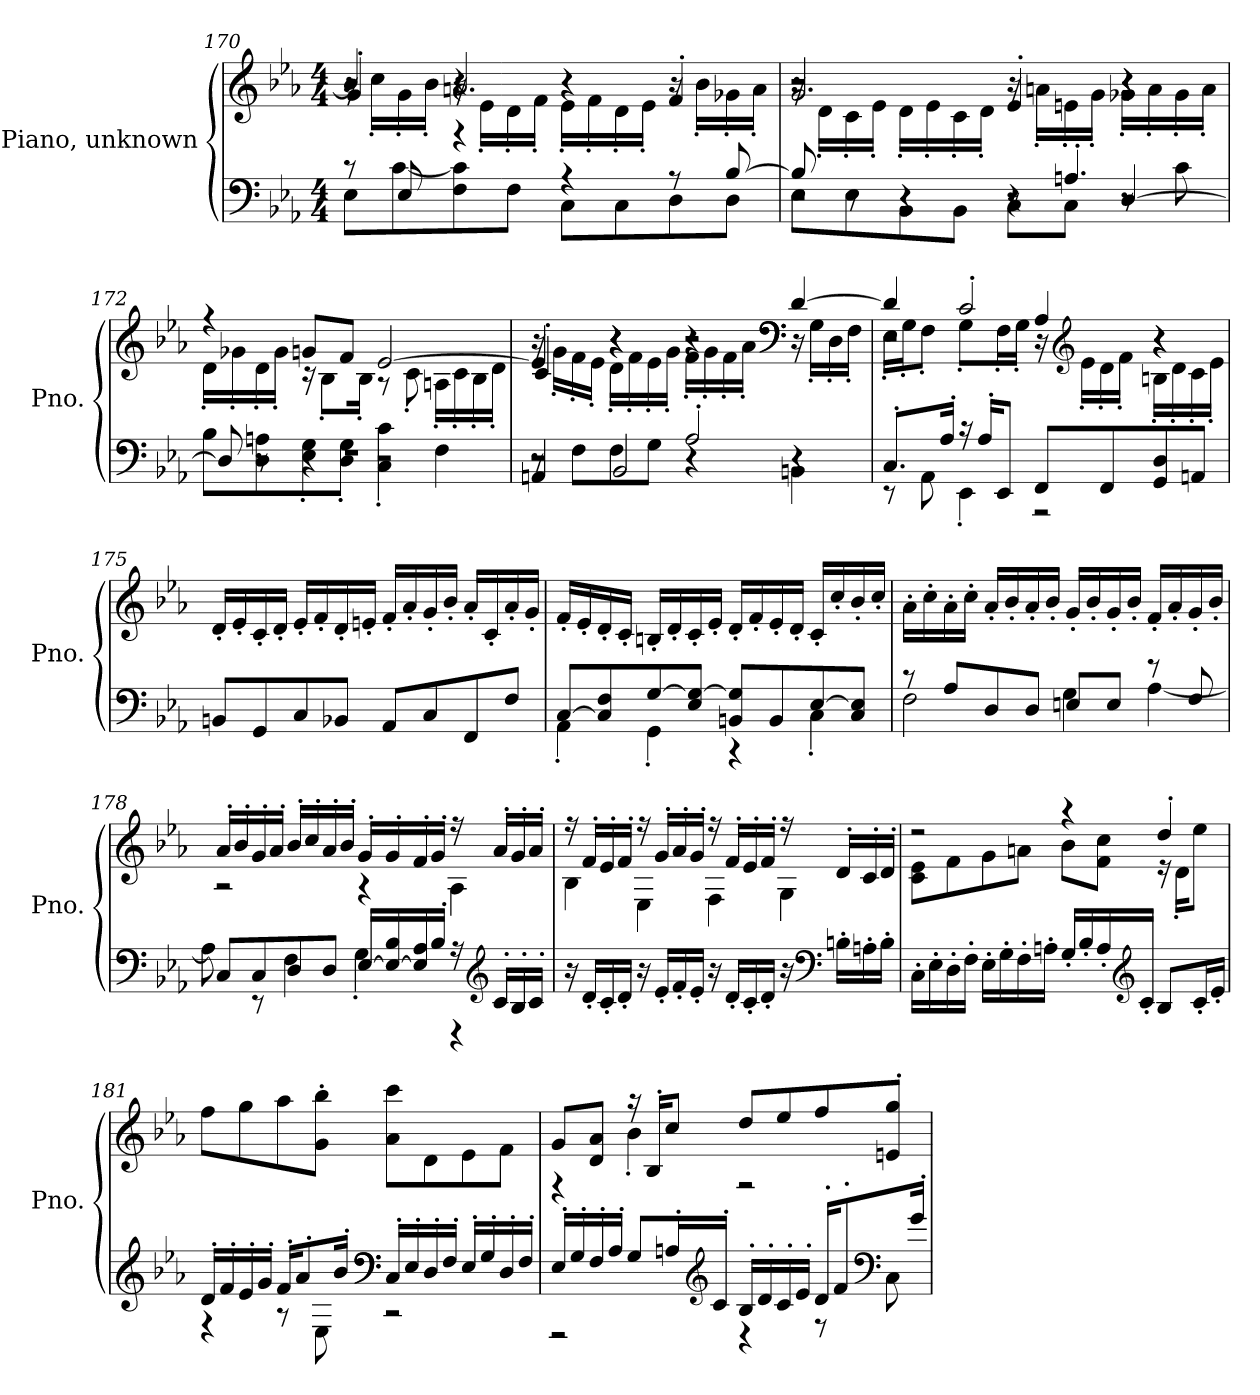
**kern	**kern
*part1	*part1
*staff2	*staff1
*I"Piano, unknown	*
*I'Pno.	*
*clefF4	*clefG2
*k[b-e-a-]	*k[b-e-a-]
*M4/4	*M4/4
=170	=170
*^	*^
*	*	*	*^
8r	8E-\L	4b-/]	16r	4g'/
.	.	.	16cc'\LL	.
8E-/	[8c\	.	16g'\	.
.	.	.	16b-'\JJ	.
4r	8F\ 8c\]	2.an/	16r	4r
.	.	.	16e-'\LL	.
.	8F\J	.	16d'\	.
.	.	.	16f'\JJ	.
4r	8C\L	.	16e-'\LL	4r
.	.	.	16f'\	.
.	8C\	.	16d'\	.
.	.	.	16e-'\JJ	.
8r	8D\	.	16r	4f'/
.	.	.	16b-'\LL	.
[8B-/	8D\J	.	16g-X'\	.
.	.	.	16a'\JJ	.
!!LO:LB:g=z	!!	!!
=171	=171	=171	=171	=171
*	*^	*	*	*
8B-/]	8E-\L	2r	2.g/	16r	2r
.	.	.	.	16d'\LL	.
8r	8E-\	.	.	16c'\	.
.	.	.	.	16e-'\JJ	.
4r	8BB-\	.	.	16d'\LL	.
.	.	.	.	16e-'\	.
.	8BB-\J	.	.	16c'\	.
.	.	.	.	16d'\JJ	.
8r	8C\L	4r	.	16r	4e-'/
.	.	.	.	16an'\LL	.
4.An'/	8C\J	.	.	16en'\	.
.	.	.	.	16g'\JJ	.
.	8r	[4D/	4r	16g-X'\LL	4r
.	.	.	.	16a'\	.
.	8c\	.	.	16g-'\	.
.	.	.	.	16a'\JJ	.
*	*	*	*	*v	*v
=172	=172	=172	=172	=172
1r	8B-\L	8D/]	4r	16d'\LL
.	.	.	.	16g-X'\
.	8D\ 8An\	8r	.	16d'\
.	.	.	.	16g-'\JJ
.	8E-\' 8G\'	4r	8gn/L	16r
.	.	.	.	8B-'\L
.	8D\' 8G\'J	.	8f/J	.
.	.	.	.	16B-'\Jk
.	4C\' 4c\'	2r	[2e-/	8r
.	.	.	.	8c'\
.	4F\	.	.	16An'\LL
.	.	.	.	16c'\
.	.	.	.	16B-'\
.	.	.	.	16d'\JJ
!!LO:LB:g=z
=173	=173	=173	=173	=173
*	*	*	*	*^
2r	8r	4AAn/	4e-/]	16r	4c'/
.	.	.	.	16g'\LL	.
.	8F\L	.	.	16f'\	.
.	.	.	.	16e-'\JJ	.
.	8F\	2BB-/	4r	16d'\LL	4r
.	.	.	.	16f'\	.
.	8G\J	.	.	16e-'\	.
.	.	.	.	16g'\JJ	.
2A-'/	4r	.	4r	16f'\LL	2r
.	.	.	.	16g'\	.
.	.	.	.	16f'\	.
.	.	.	.	16a-'\JJ	.
*	*	*	*clefF4	*	*
.	4BBn\	4r	[4d/	16r	.
.	.	.	.	16G'\LL	.
.	.	.	.	16D'\	.
.	.	.	.	16F'\JJ	.
*	*v	*v	*	*	*
=174	=174	=174	=174	=174
8.C'/L	8r	4d/]	16E-'\LL	2r
.	.	.	16G'\J	.
.	8AA-\	.	8F'\J	.
16A-'/Jk	.	.	.	.
16r	4EE-'\	2c'/	8G'\L	.
16A-'/KL	.	.	.	.
8EE-/J	.	.	16F'\L	.
.	.	.	16G'\JJ	.
8FF/L	2r	.	16r	4A-/
*	*	*clefG2	*	*
.	.	.	16e-'\LL	.
8FF/	.	.	16d'\	.
.	.	.	16f'\JJ	.
8GG/ 8D/	.	4r	16Bn'\LL	4r
.	.	.	16d'\	.
8AAn/J	.	.	16c'\	.
.	.	.	16e-'\JJ	.
*v	*v	*	*	*
*	*v	*v	*v
!!LO:LB:g=z
=175	=175
8BBn/L	16d'/LL
.	16e-'/
8GG/	16c'/
.	16d'/JJ
8C/	16e-'/LL
.	16f'/
8BB-X/J	16d'/
.	16en'/JJ
8AA-/L	16f'/LL
.	16a-'/
8C/	16g'/
.	16b-'/JJ
8FF/	16a-'/LL
.	16c'/
8F/J	16a-'/
.	16g'/JJ
=176	=176
*^	*
[8C/L	4AA-'\	16f'/LL
.	.	16e-'/
8C/] 8F/	.	16d'/
.	.	16c'/JJ
[8G/	4GG'\	16Bn'/LL
.	.	16d'/
8E-/ 8G/_J	.	16c'/
.	.	16e-'/JJ
8BBn/ 8G/]L	4r	16d'/LL
.	.	16f'/
8BB/	.	16e-'/
.	.	16d'/JJ
[8E-/	4C'\	16c'/LL
.	.	16cc'/
8C/ 8E-/]J	.	16b-'/
.	.	16cc'/JJ
!!LO:PB:g=z
=177	=177	=177
8r	2F\	16a-'\LL
.	.	16cc'\
8A-/L	.	16a-'\
.	.	16cc'\JJ
8D/	.	16a-'/LL
.	.	16b-'/
8D/J	.	16a-'/
.	.	16b-'/JJ
8En/L	4G\	16g'/LL
.	.	16b-'/
8E/J	.	16g'/
.	.	16b-'/JJ
8r	[4A-\	16f'/LL
.	.	16a-'/
8F/	.	16g'/
.	.	16b-'/JJ
=178	=178	=178
*	*	*^
8C/L	8A-\]	16a-'/LL	2r
.	.	16b-'/	.
8C/	8r	16g'/	.
.	.	16a-'/JJ	.
8D/	4F\	16b-'/LL	.
.	.	16cc'/	.
8D/J	.	16a-'/	.
.	.	16b-'/JJ	.
[16E-/LL	4G'\	16g'/LL	4r
16E-/_ 16B-/	.	16g'/	.
16E-/] 16A-/	.	16f'/	.
16B-'/JJ	.	16g'/JJ	.
16r	4r	16r	4A-\
*clefG2	*	*	*
16c'/LL	.	16a-'/LL	.
16B-'/	.	16g'/	.
16c'/JJ	.	16a-'/JJ	.
*v	*v	*	*
!!LO:LB:g=z	!!
=179	=179	=179
16r	16r	4B-\
16d'/LL	16f'/LL	.
16c'/	16e-'/	.
16d'/JJ	16f'/JJ	.
16r	16r	4E-\
16e-'/LL	16g'/LL	.
16f'/	16a-'/	.
16e-'/JJ	16g'/JJ	.
16r	16r	4F\
16d'/LL	16f'/LL	.
16c'/	16e-'/	.
16d'/JJ	16f'/JJ	.
16r	16r	4G\
*clefF4	*	*
16Bn'\LL	16d'/LL	.
16An'\	16c'/	.
16B'\JJ	16d'/JJ	.
=180	=180	=180
16C'\LL	2r	8c\ 8e-\L
16E-'\	.	.
16D'\	.	8f\
16F'\JJ	.	.
16E-'\LL	.	8g\
16G'\	.	.
16F'\	.	8an\J
16An'\JJ	.	.
16G'/LL	4r	8b-\L
16B-'/	.	.
16A'/	.	8f\ 8cc\J
*clefG2	*	*
16c'/JJ	.	.
8B-/L	4dd'/	16r
.	.	16d'\KL
16c'/L	.	8ee-\J
16e-'/JJ	.	.
*	*v	*v
!!LO:LB:g=z
=181	=181
*^	*
16d'/LL	4r	8ff\L
16f'/	.	.
16e-'/	.	8gg\
16g'/JJ	.	.
16f'/KL	8r	8aa-\
8a-'/	.	.
.	8E-\	8g\' 8bb-\'J
16b-'/Jk	.	.
*clefF4	*	*
16C'/LL	2r	8a-\ 8ccc\L
16E-'/	.	.
16D'/	.	8d\
16F'/JJ	.	.
16E-'/LL	.	8e-\
16G'/	.	.
16D'/	.	8f\J
16F'/JJ	.	.
=182	=182	=182
*	*	*^
16E-'/LL	2r	8g/L	4r
16G'/	.	.	.
16F'/	.	8d/ 8a-/J	.
16A-'/JJ	.	.	.
8G/L	.	16r	4b-'\
.	.	16B-'/KL	.
16An'/L	.	8cc/J	.
*clefG2	*	*	*
16c'/JJ	.	.	.
16B-'/LL	4r	8dd/L	2r
16d'/	.	.	.
16c'/	.	8ee-/	.
16e-'/JJ	.	.	.
16d'/KL	8r	8ff/	.
8f'/	.	.	.
*clefF4	*	*	*
.	8C\	8en/' 8gg/'J	.
16g'/Jk	.	.	.
*v	*v	*	*
*	*v	*v
=	=
*-	*-
